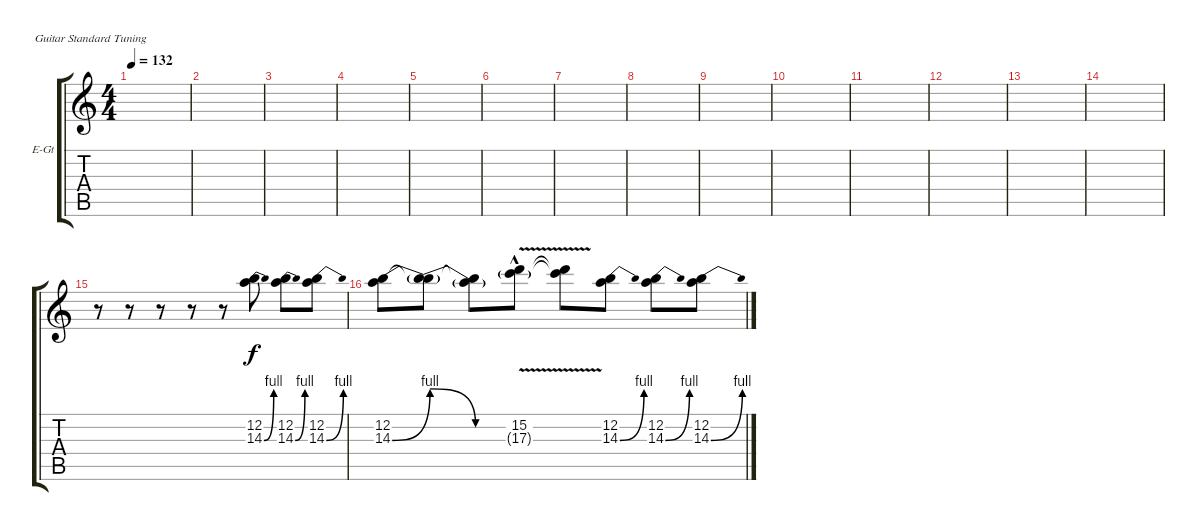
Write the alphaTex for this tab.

\defaultSystemsLayout 4
\bracketExtendMode groupsimilarinstruments
\firstSystemTrackNameOrientation horizontal
\otherSystemsTrackNameOrientation horizontal
\track ("Solo" "E-Gt") {instrument overdrivenguitar}
\staff {score tabs}
\tuning (E4 B3 G3 D3 A2 E2)
\ts (4 4)
\tempo 132
\clef g2
\scale
0.333333
\ks c
|
\scale
0.333333 |
\scale
0.333333 |
\scale
0.333333 |
\scale
0.333333 |
\scale
0.333333 |
\scale
0.333333 |
\scale
0.333333 |
\scale
0.333333 |
\scale
0.333333 |
\scale
0.333333 |
\scale
0.333333 |
\scale
0.333333 |
\scale
0.333333 |
\scale
0.333333 r.8 r.8 r.8 r.8 r.8 (12.2 14.3{be (bend 0 0 60 4)}).8 (12.2 14.3{be (bend 0 0 60 4)}).8 (12.2 14.3{be (bend 0 0 60 4)}).8 |
\scale
0.333333 (12.2 14.3{be (bend 0 0 60 4)}).8 (12.2{t} 14.3{be (release 0 4 60 0) t}).8 (12.2{t} 14.3{be (hold 0 0 60 0) t}).8 (15.2{v hac} 17.3{v g}).8 (15.2{v t} 17.3{v t}).8 (12.2 14.3{be (bend 0 0 60 4)}).8 (12.2 14.3{be (bend 0 0 60 4)}).8 (12.2 14.3{be (bend 0 0 60 4)}).8
